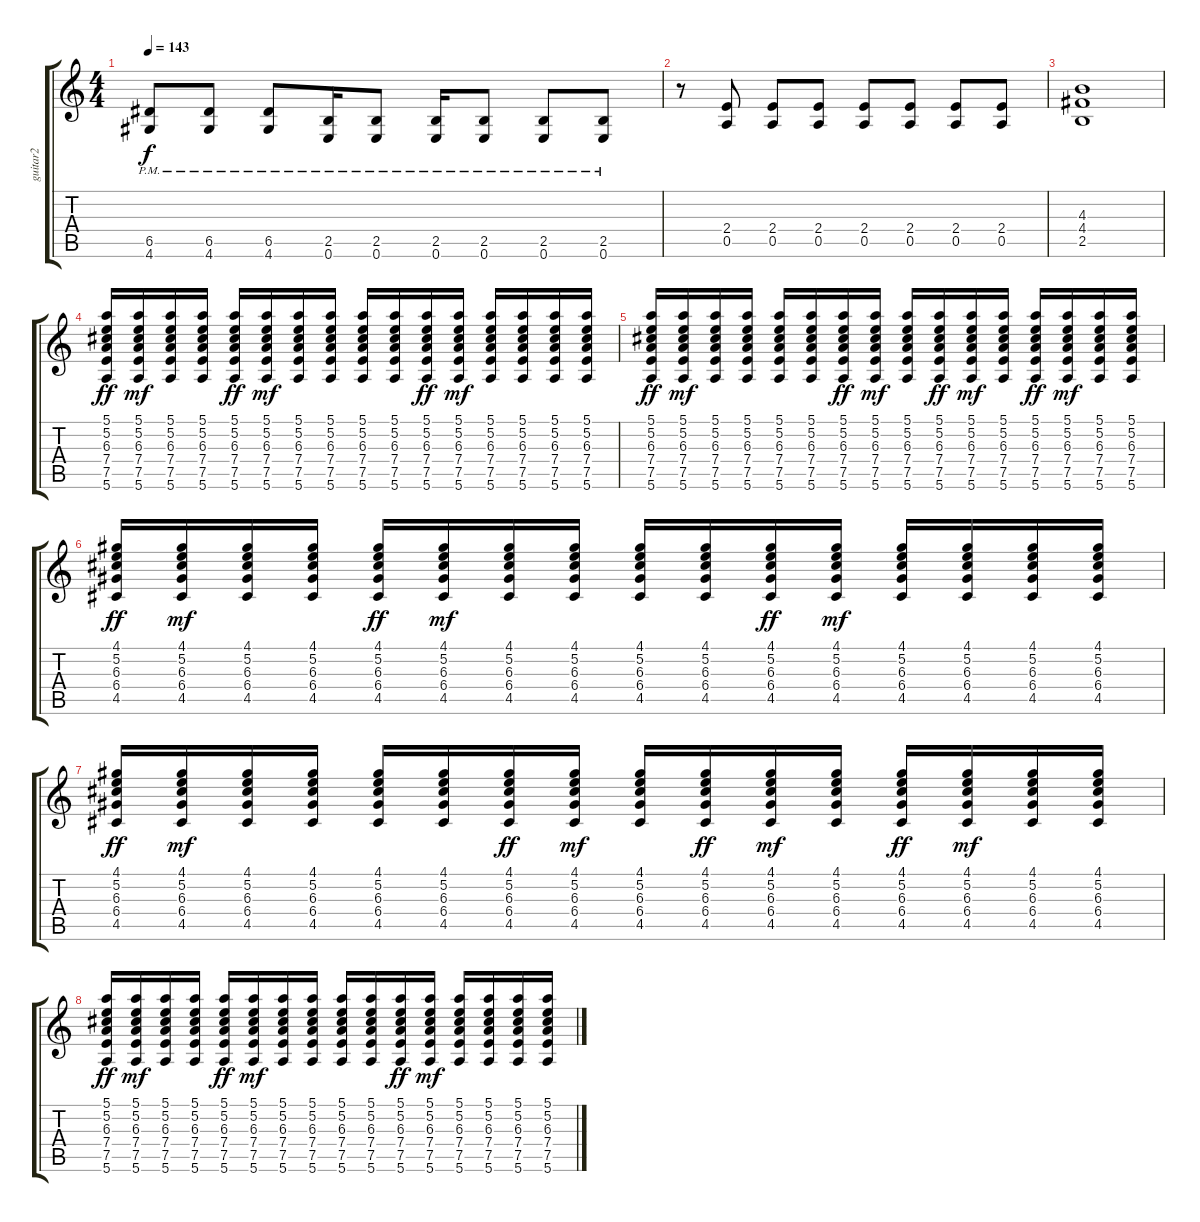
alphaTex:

\track ("guitar2" "guitar2") {instrument distortionguitar}
\staff {score tabs}
\tuning (E4 B3 G3 D3 A2 E2) {hide}
\ts (4 4)
\tempo 143
\clef g2
\ks c
(6.5{pm} 4.6).8{dy f} (6.5{pm} 4.6).8 (6.5{pm} 4.6).8 (2.5{pm} 0.6).16 (2.5{pm} 0.6).8 (2.5{pm} 0.6).16 (2.5{pm} 0.6).8 (2.5{pm} 0.6).8 (2.5{pm} 0.6).8 |
r.8 (2.4 0.5).8 (2.4 0.5).8 (2.4 0.5).8 (2.4 0.5).8 (2.4 0.5).8 (2.4 0.5).8 (2.4 0.5).8 |
(4.3 4.4 2.5).1 |
(5.1 5.2 6.3 7.4 7.5 5.6).16{dy ff} (5.1 5.2 6.3 7.4 7.5 5.6).16{dy mf} (5.1 5.2 6.3 7.4 7.5 5.6).16 (5.1 5.2 6.3 7.4 7.5 5.6).16 (5.1 5.2 6.3 7.4 7.5 5.6).16{dy ff} (5.1 5.2 6.3 7.4 7.5 5.6).16{dy mf} (5.1 5.2 6.3 7.4 7.5 5.6).16 (5.1 5.2 6.3 7.4 7.5 5.6).16 (5.1 5.2 6.3 7.4 7.5 5.6).16 (5.1 5.2 6.3 7.4 7.5 5.6).16 (5.1 5.2 6.3 7.4 7.5 5.6).16{dy ff} (5.1 5.2 6.3 7.4 7.5 5.6).16{dy mf} (5.1 5.2 6.3 7.4 7.5 5.6).16 (5.1 5.2 6.3 7.4 7.5 5.6).16 (5.1 5.2 6.3 7.4 7.5 5.6).16 (5.1 5.2 6.3 7.4 7.5 5.6).16 |
(5.1 5.2 6.3 7.4 7.5 5.6).16{dy ff} (5.1 5.2 6.3 7.4 7.5 5.6).16{dy mf} (5.1 5.2 6.3 7.4 7.5 5.6).16 (5.1 5.2 6.3 7.4 7.5 5.6).16 (5.1 5.2 6.3 7.4 7.5 5.6).16 (5.1 5.2 6.3 7.4 7.5 5.6).16 (5.1 5.2 6.3 7.4 7.5 5.6).16{dy ff} (5.1 5.2 6.3 7.4 7.5 5.6).16{dy mf} (5.1 5.2 6.3 7.4 7.5 5.6).16 (5.1 5.2 6.3 7.4 7.5 5.6).16{dy ff} (5.1 5.2 6.3 7.4 7.5 5.6).16{dy mf} (5.1 5.2 6.3 7.4 7.5 5.6).16 (5.1 5.2 6.3 7.4 7.5 5.6).16{dy ff} (5.1 5.2 6.3 7.4 7.5 5.6).16{dy mf} (5.1 5.2 6.3 7.4 7.5 5.6).16 (5.1 5.2 6.3 7.4 7.5 5.6).16 |
(4.1 5.2 6.3 6.4 4.5).16{dy ff} (4.1 5.2 6.3 6.4 4.5).16{dy mf} (4.1 5.2 6.3 6.4 4.5).16 (4.1 5.2 6.3 6.4 4.5).16 (4.1 5.2 6.3 6.4 4.5).16{dy ff} (4.1 5.2 6.3 6.4 4.5).16{dy mf} (4.1 5.2 6.3 6.4 4.5).16 (4.1 5.2 6.3 6.4 4.5).16 (4.1 5.2 6.3 6.4 4.5).16 (4.1 5.2 6.3 6.4 4.5).16 (4.1 5.2 6.3 6.4 4.5).16{dy ff} (4.1 5.2 6.3 6.4 4.5).16{dy mf} (4.1 5.2 6.3 6.4 4.5).16 (4.1 5.2 6.3 6.4 4.5).16 (4.1 5.2 6.3 6.4 4.5).16 (4.1 5.2 6.3 6.4 4.5).16 |
(4.1 5.2 6.3 6.4 4.5).16{dy ff} (4.1 5.2 6.3 6.4 4.5).16{dy mf} (4.1 5.2 6.3 6.4 4.5).16 (4.1 5.2 6.3 6.4 4.5).16 (4.1 5.2 6.3 6.4 4.5).16 (4.1 5.2 6.3 6.4 4.5).16 (4.1 5.2 6.3 6.4 4.5).16{dy ff} (4.1 5.2 6.3 6.4 4.5).16{dy mf} (4.1 5.2 6.3 6.4 4.5).16 (4.1 5.2 6.3 6.4 4.5).16{dy ff} (4.1 5.2 6.3 6.4 4.5).16{dy mf} (4.1 5.2 6.3 6.4 4.5).16 (4.1 5.2 6.3 6.4 4.5).16{dy ff} (4.1 5.2 6.3 6.4 4.5).16{dy mf} (4.1 5.2 6.3 6.4 4.5).16 (4.1 5.2 6.3 6.4 4.5).16 |
(5.1 5.2 6.3 7.4 7.5 5.6).16{dy ff} (5.1 5.2 6.3 7.4 7.5 5.6).16{dy mf} (5.1 5.2 6.3 7.4 7.5 5.6).16 (5.1 5.2 6.3 7.4 7.5 5.6).16 (5.1 5.2 6.3 7.4 7.5 5.6).16{dy ff} (5.1 5.2 6.3 7.4 7.5 5.6).16{dy mf} (5.1 5.2 6.3 7.4 7.5 5.6).16 (5.1 5.2 6.3 7.4 7.5 5.6).16 (5.1 5.2 6.3 7.4 7.5 5.6).16 (5.1 5.2 6.3 7.4 7.5 5.6).16 (5.1 5.2 6.3 7.4 7.5 5.6).16{dy ff} (5.1 5.2 6.3 7.4 7.5 5.6).16{dy mf} (5.1 5.2 6.3 7.4 7.5 5.6).16 (5.1 5.2 6.3 7.4 7.5 5.6).16 (5.1 5.2 6.3 7.4 7.5 5.6).16 (5.1 5.2 6.3 7.4 7.5 5.6).16
